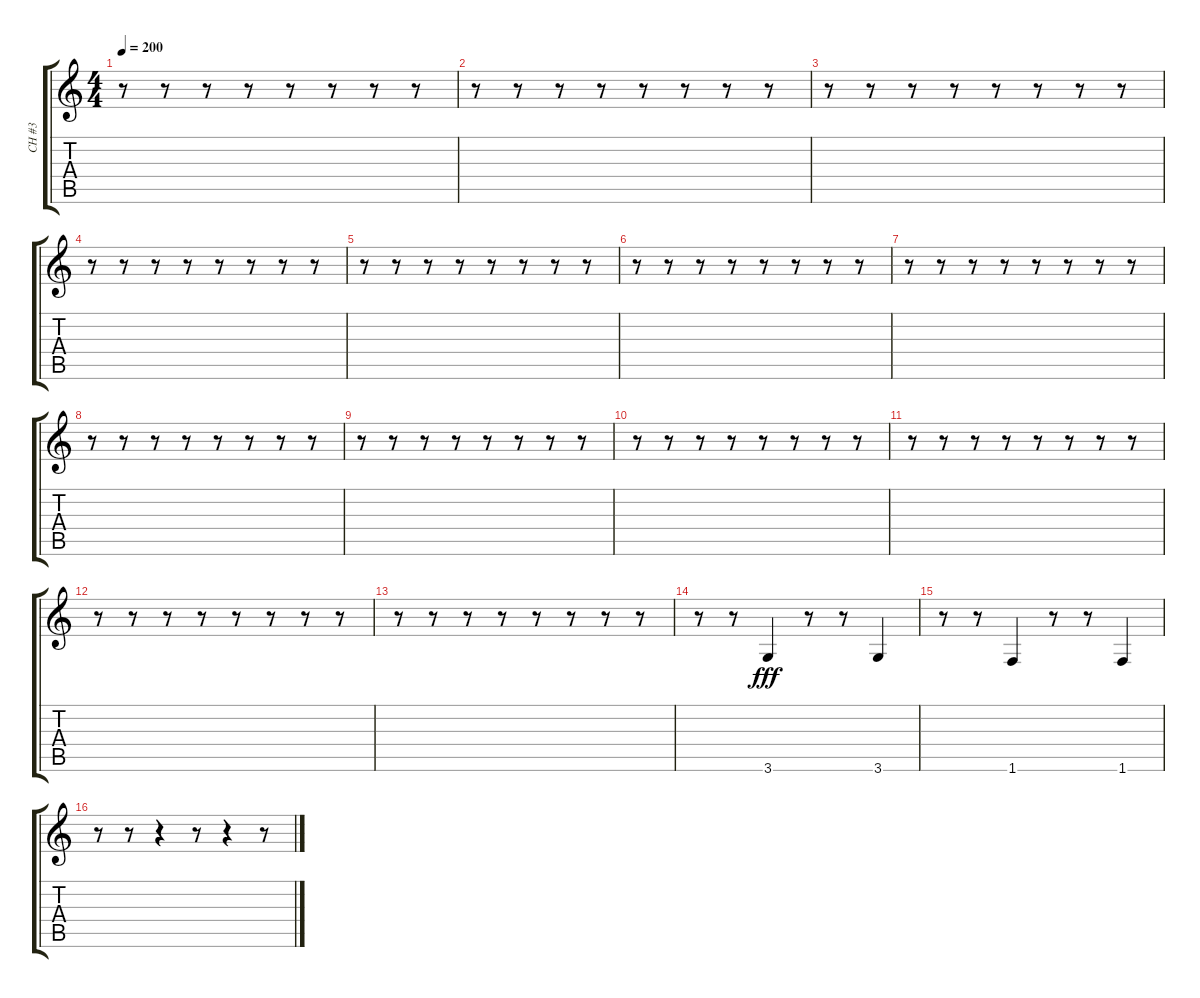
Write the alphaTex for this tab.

\track ("CH #3" "CH #3") {instrument electricbassfinger}
\staff {score tabs}
\tuning (E4 B3 G3 D3 A2 E2) {hide}
\ts (4 4)
\tempo 200
\clef g2
\ks c
r.8{dy fff} r.8 r.8 r.8 r.8 r.8 r.8 r.8 |
r.8 r.8 r.8 r.8 r.8 r.8 r.8 r.8 |
r.8 r.8 r.8 r.8 r.8 r.8 r.8 r.8 |
r.8 r.8 r.8 r.8 r.8 r.8 r.8 r.8 |
r.8 r.8 r.8 r.8 r.8 r.8 r.8 r.8 |
r.8 r.8 r.8 r.8 r.8 r.8 r.8 r.8 |
r.8 r.8 r.8 r.8 r.8 r.8 r.8 r.8 |
r.8 r.8 r.8 r.8 r.8 r.8 r.8 r.8 |
r.8 r.8 r.8 r.8 r.8 r.8 r.8 r.8 |
r.8 r.8 r.8 r.8 r.8 r.8 r.8 r.8 |
r.8 r.8 r.8 r.8 r.8 r.8 r.8 r.8 |
r.8 r.8 r.8 r.8 r.8 r.8 r.8 r.8 |
r.8 r.8 r.8 r.8 r.8 r.8 r.8 r.8 |
r.8 r.8 3.6.4 r.8 r.8 3.6.4 |
r.8 r.8 1.6.4 r.8 r.8 1.6.4 |
r.8 r.8 r.4 r.8 r.4 r.8
